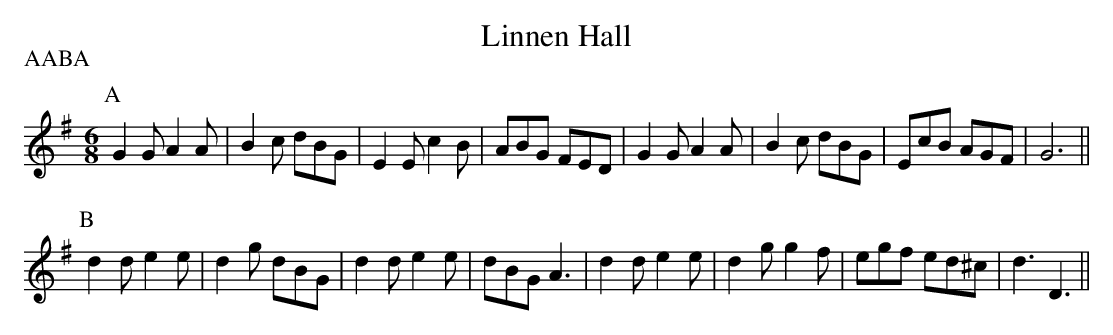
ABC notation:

X:1
T:Linnen Hall
N Originally from Nottingham Music Database http://www.cs.nott.ac.uk/Department/Staff/ef/database.html
M:6/8
L: 1/8
P:AABA
K:G
P:A
 G2G A2A|B2c dBG|E2E c2B|ABG FED|G2G A2A|B2c dBG|EcB AGF|G6 ||
P:B
 d2d e2e|d2g dBG|d2d e2e|dBG A3|d2d e2e|d2g g2f|egf ed^c|d3 D3||
